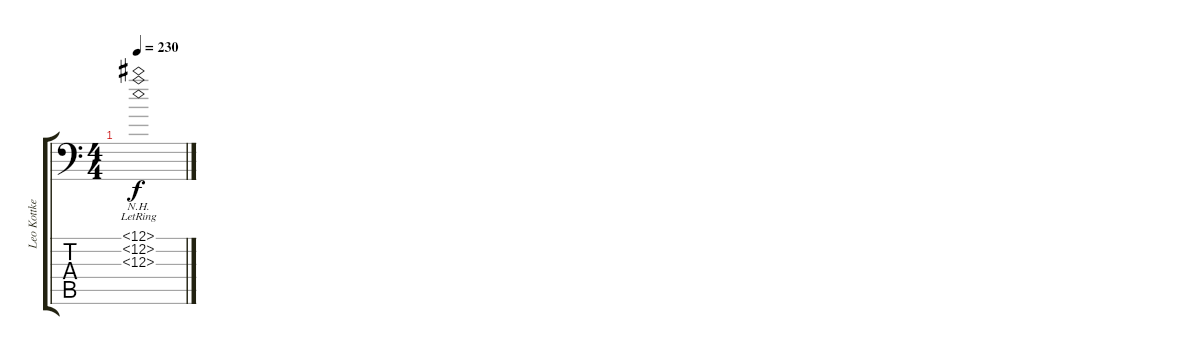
\track ("Leo Kottke" "Leo Kottke") {instrument acousticguitarsteel}
\staff {score tabs}
\tuning (Db4 A3 E3 A2 E2 A1) {hide}
\ts (4 4)
\tempo 230
\clef f4
\ks c
(12.1{nh lr} 12.2{nh lr} 12.3{nh lr}).1{dy f}
